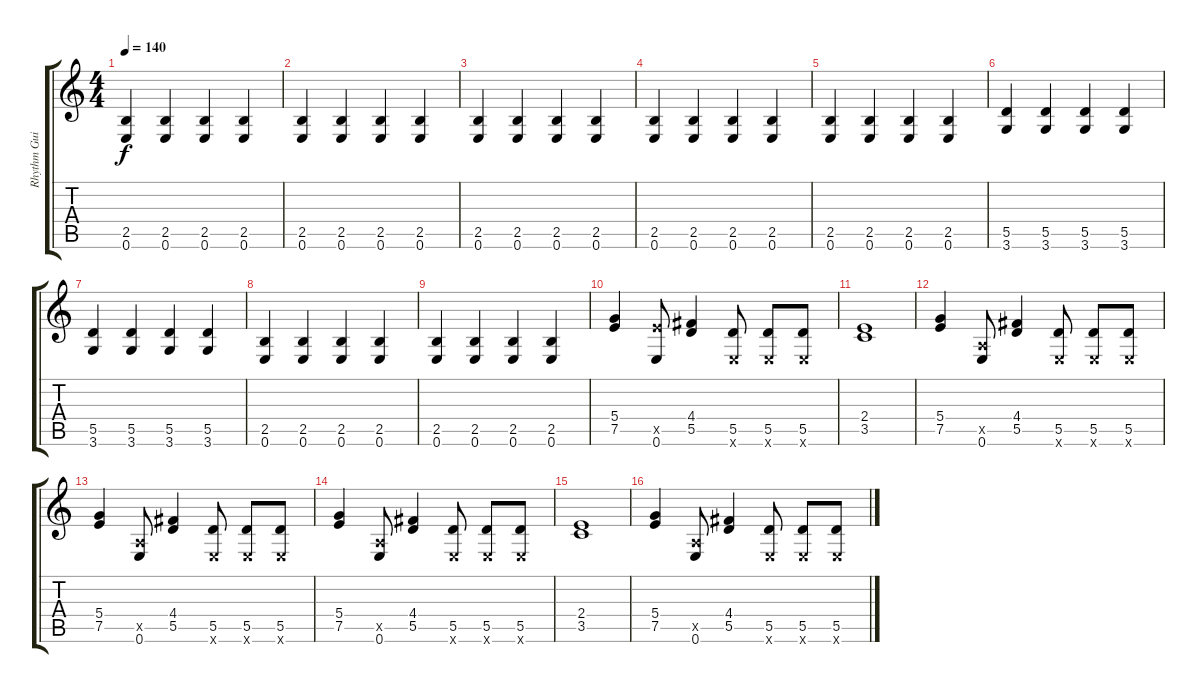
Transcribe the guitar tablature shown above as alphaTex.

\track ("Rhythm Guitar 2" "Rhythm Gui") {instrument distortionguitar}
\staff {score tabs}
\tuning (E4 B3 G3 D3 A2 E2) {hide}
\ts (4 4)
\tempo 140
\clef g2
\ks c
(2.5 0.6).4{dy f} (2.5 0.6).4 (2.5 0.6).4 (2.5 0.6).4 |
(2.5 0.6).4 (2.5 0.6).4 (2.5 0.6).4 (2.5 0.6).4 |
(2.5 0.6).4 (2.5 0.6).4 (2.5 0.6).4 (2.5 0.6).4 |
(2.5 0.6).4 (2.5 0.6).4 (2.5 0.6).4 (2.5 0.6).4 |
(2.5 0.6).4 (2.5 0.6).4 (2.5 0.6).4 (2.5 0.6).4 |
(5.5 3.6).4 (5.5 3.6).4 (5.5 3.6).4 (5.5 3.6).4 |
(5.5 3.6).4 (5.5 3.6).4 (5.5 3.6).4 (5.5 3.6).4 |
(2.5 0.6).4 (2.5 0.6).4 (2.5 0.6).4 (2.5 0.6).4 |
(2.5 0.6).4 (2.5 0.6).4 (2.5 0.6).4 (2.5 0.6).4 |
(5.4 7.5).4 (7.5{x} 0.6).8 (4.4 5.5).4 (5.5 0.6{x}).8 (5.5 0.6{x}).8 (5.5 0.6{x}).8 |
(2.4 3.5).1 |
(5.4 7.5).4 (0.5{x} 0.6).8 (4.4 5.5).4 (5.5 0.6{x}).8 (5.5 0.6{x}).8 (5.5 0.6{x}).8 |
(5.4 7.5).4 (0.5{x} 0.6).8 (4.4 5.5).4 (5.5 0.6{x}).8 (5.5 0.6{x}).8 (5.5 0.6{x}).8 |
(5.4 7.5).4 (0.5{x} 0.6).8 (4.4 5.5).4 (5.5 0.6{x}).8 (5.5 0.6{x}).8 (5.5 0.6{x}).8 |
(2.4 3.5).1 |
(5.4 7.5).4 (0.5{x} 0.6).8 (4.4 5.5).4 (5.5 0.6{x}).8 (5.5 0.6{x}).8 (5.5 0.6{x}).8
